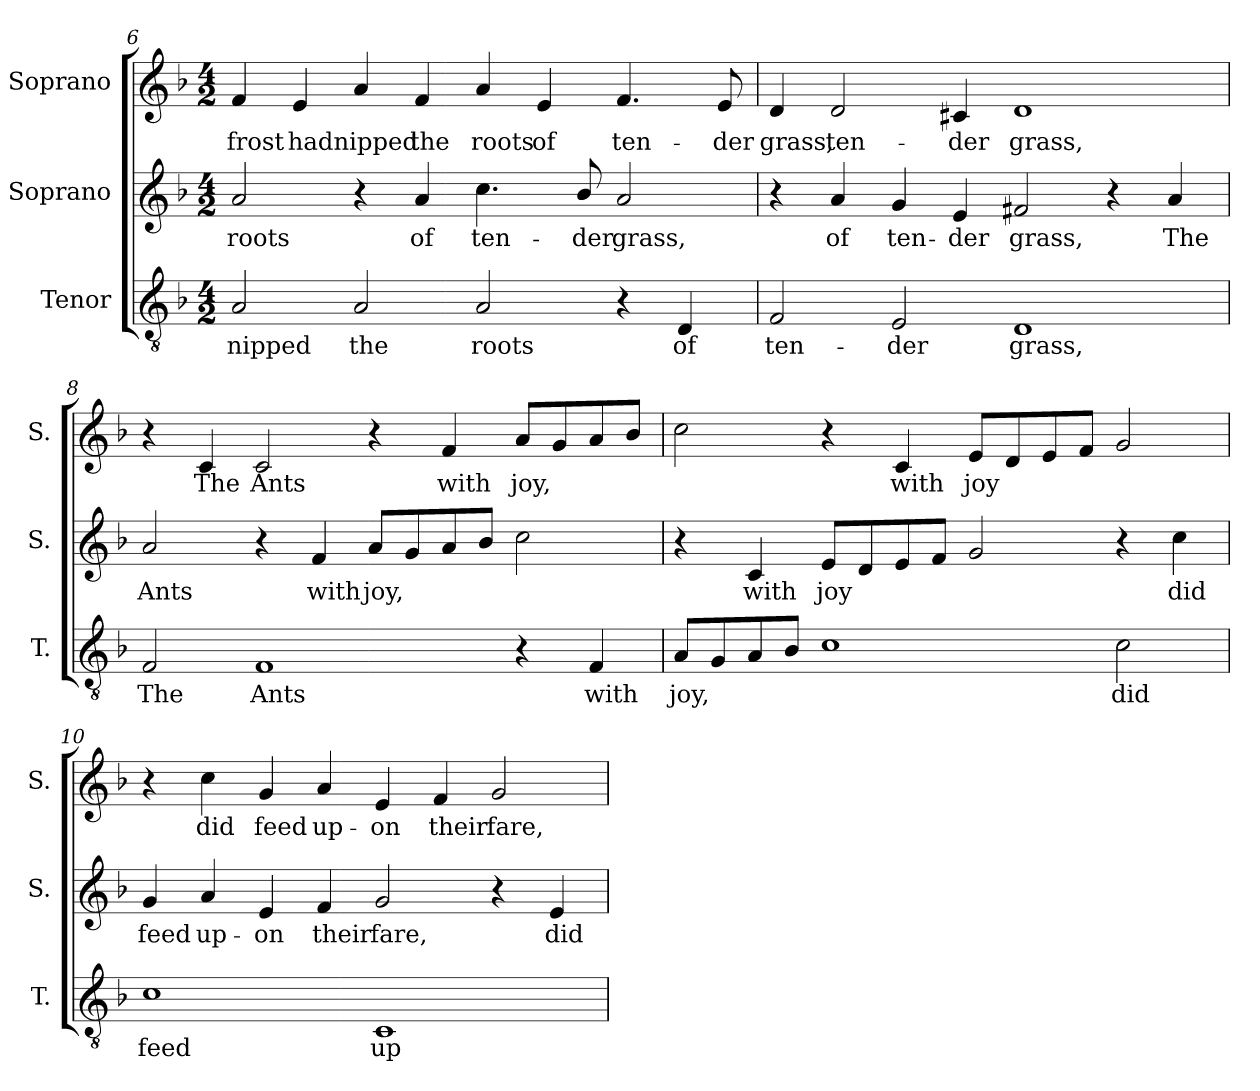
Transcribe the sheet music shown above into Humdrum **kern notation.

**kern	**text	**kern	**text	**kern	**text
*part3	*part3	*part2	*part2	*part1	*part1
*staff3	*staff3	*staff2	*staff2	*staff1	*staff1
*I"Tenor	*	*I"Soprano	*	*I"Soprano	*
*I'T.	*	*I'S.	*	*I'S.	*
*clefGv2	*	*clefG2	*	*clefG2	*
*ITrd7c12	*	*	*	*	*
*k[b-]	*	*k[b-]	*	*k[b-]	*
*F:	*	*F:	*	*F:	*
*M4/2	*	*M4/2	*	*M4/2	*
=6	=6	=6	=6	=6	=6
!	!LO:LY:b:color=#000000	!	!	!	!
!	!	!	!LO:LY:b:color=#000000	!	!
!	!	!	!	!	!LO:LY:b:color=#000000
2AAi/	nipped	2ai/	roots	4fi/	frost
!	!	!	!	!	!LO:LY:b:color=#000000
.	.	.	.	4ei/	had
!	!LO:LY:b:color=#000000	!	!	!	!
!	!	!	!	!	!LO:LY:b:color=#000000
2AAi/	the	4r	.	4ai/	nipped
!	!	!	!LO:LY:b:color=#000000	!	!
!	!	!	!	!	!LO:LY:b:color=#000000
.	.	4ai/	of	4fi/	the
!	!LO:LY:b:color=#000000	!	!	!	!
!	!	!	!LO:LY:b:color=#000000	!	!
!	!	!	!	!	!LO:LY:b:color=#000000
2AAi/	roots	4.cci\	ten-	4ai/	roots
!	!	!	!	!	!LO:LY:b:color=#000000
.	.	.	.	4ei/	of
!	!	!	!LO:LY:b:color=#000000	!	!
.	.	8b-i/	-der	.	.
!	!	!	!LO:LY:b:color=#000000	!	!
!	!	!	!	!	!LO:LY:b:color=#000000
4r	.	2ai/	grass,	4.fi/	ten-
!	!LO:LY:b:color=#000000	!	!	!	!
4DDi/	of	.	.	.	.
!	!	!	!	!	!LO:LY:b:color=#000000
.	.	.	.	8ei/	-der
!!LO:LB:g=z
=7	=7	=7	=7	=7	=7
!	!LO:LY:b:color=#000000	!	!	!	!
!	!	!	!	!	!LO:LY:b:color=#000000
2FFi/	ten-	4r	.	4di/	grass,
!	!	!	!LO:LY:b:color=#000000	!	!
!	!	!	!	!	!LO:LY:b:color=#000000
.	.	4ai/	of	2di/	ten-
!	!LO:LY:b:color=#000000	!	!	!	!
!	!	!	!LO:LY:b:color=#000000	!	!
2EEi/	-der	4gi/	ten-	.	.
!	!	!	!LO:LY:b:color=#000000	!	!
!	!	!	!	!	!LO:LY:b:color=#000000
.	.	4ei/	-der	4c#Xi/	-der
!	!LO:LY:b:color=#000000	!	!	!	!
!	!	!	!LO:LY:b:color=#000000	!	!
!	!	!	!	!	!LO:LY:b:color=#000000
1DDi	grass,	2f#Xi/	grass,	1di	grass,
.	.	4r	.	.	.
!	!	!	!LO:LY:b:color=#000000	!	!
.	.	4ai/	The	.	.
=8	=8	=8	=8	=8	=8
!	!LO:LY:b:color=#000000	!	!	!	!
!	!	!	!LO:LY:b:color=#000000	!	!
2FFi/	The	2ai/	Ants	4r	.
!	!	!	!	!	!LO:LY:b:color=#000000
.	.	.	.	4ci/	The
!	!LO:LY:b:color=#000000	!	!	!	!
!	!	!	!	!	!LO:LY:b:color=#000000
1FFi	Ants	4r	.	2ci/	Ants
!	!	!	!LO:LY:b:color=#000000	!	!
.	.	4fi/	with	.	.
!	!	!	!LO:LY:b:color=#000000	!	!
.	.	8ai/L	joy,	4r	.
.	.	8gi/	.	.	.
!	!	!	!	!	!LO:LY:b:color=#000000
.	.	8ai/	.	4fi/	with
.	.	8b-i/J	.	.	.
!	!	!	!	!	!LO:LY:b:color=#000000
4r	.	2cci\	.	8ai/L	joy,
.	.	.	.	8gi/	.
!	!LO:LY:b:color=#000000	!	!	!	!
4FFi/	with	.	.	8ai/	.
.	.	.	.	8b-i/J	.
=9	=9	=9	=9	=9	=9
!	!LO:LY:b:color=#000000	!	!	!	!
8AAi/L	joy,	4r	.	2cci\	.
8GGi/	.	.	.	.	.
!	!	!	!LO:LY:b:color=#000000	!	!
8AAi/	.	4ci/	with	.	.
8BB-i/J	.	.	.	.	.
!	!	!	!LO:LY:b:color=#000000	!	!
1Ci	.	8ei/L	joy	4r	.
.	.	8di/	.	.	.
!	!	!	!	!	!LO:LY:b:color=#000000
.	.	8ei/	.	4ci/	with
.	.	8fi/J	.	.	.
!	!	!	!	!	!LO:LY:b:color=#000000
.	.	2gi/	.	8ei/L	joy
.	.	.	.	8di/	.
.	.	.	.	8ei/	.
.	.	.	.	8fi/J	.
!	!LO:LY:b:color=#000000	!	!	!	!
2Ci\	did	4r	.	2gi/	.
!	!	!	!LO:LY:b:color=#000000	!	!
.	.	4cci\	did	.	.
!!LO:LB:g=z
=10	=10	=10	=10	=10	=10
!	!LO:LY:b:color=#000000	!	!	!	!
!	!	!	!LO:LY:b:color=#000000	!	!
1Ci	feed	4gi/	feed	4r	.
!	!	!	!LO:LY:b:color=#000000	!	!
!	!	!	!	!	!LO:LY:b:color=#000000
.	.	4ai/	up-	4cci\	did
!	!	!	!LO:LY:b:color=#000000	!	!
!	!	!	!	!	!LO:LY:b:color=#000000
.	.	4ei/	-on	4gi/	feed
!	!	!	!LO:LY:b:color=#000000	!	!
!	!	!	!	!	!LO:LY:b:color=#000000
.	.	4fi/	their	4ai/	up-
!	!LO:LY:b:color=#000000	!	!	!	!
!	!	!	!LO:LY:b:color=#000000	!	!
!	!	!	!	!	!LO:LY:b:color=#000000
1CCi	up-	2gi/	fare,	4ei/	-on
!	!	!	!	!	!LO:LY:b:color=#000000
.	.	.	.	4fi/	their
!	!	!	!	!	!LO:LY:b:color=#000000
.	.	4r	.	2gi/	fare,
!	!	!	!LO:LY:b:color=#000000	!	!
.	.	4ei/	did	.	.
=	=	=	=	=	=
*-	*-	*-	*-	*-	*-
